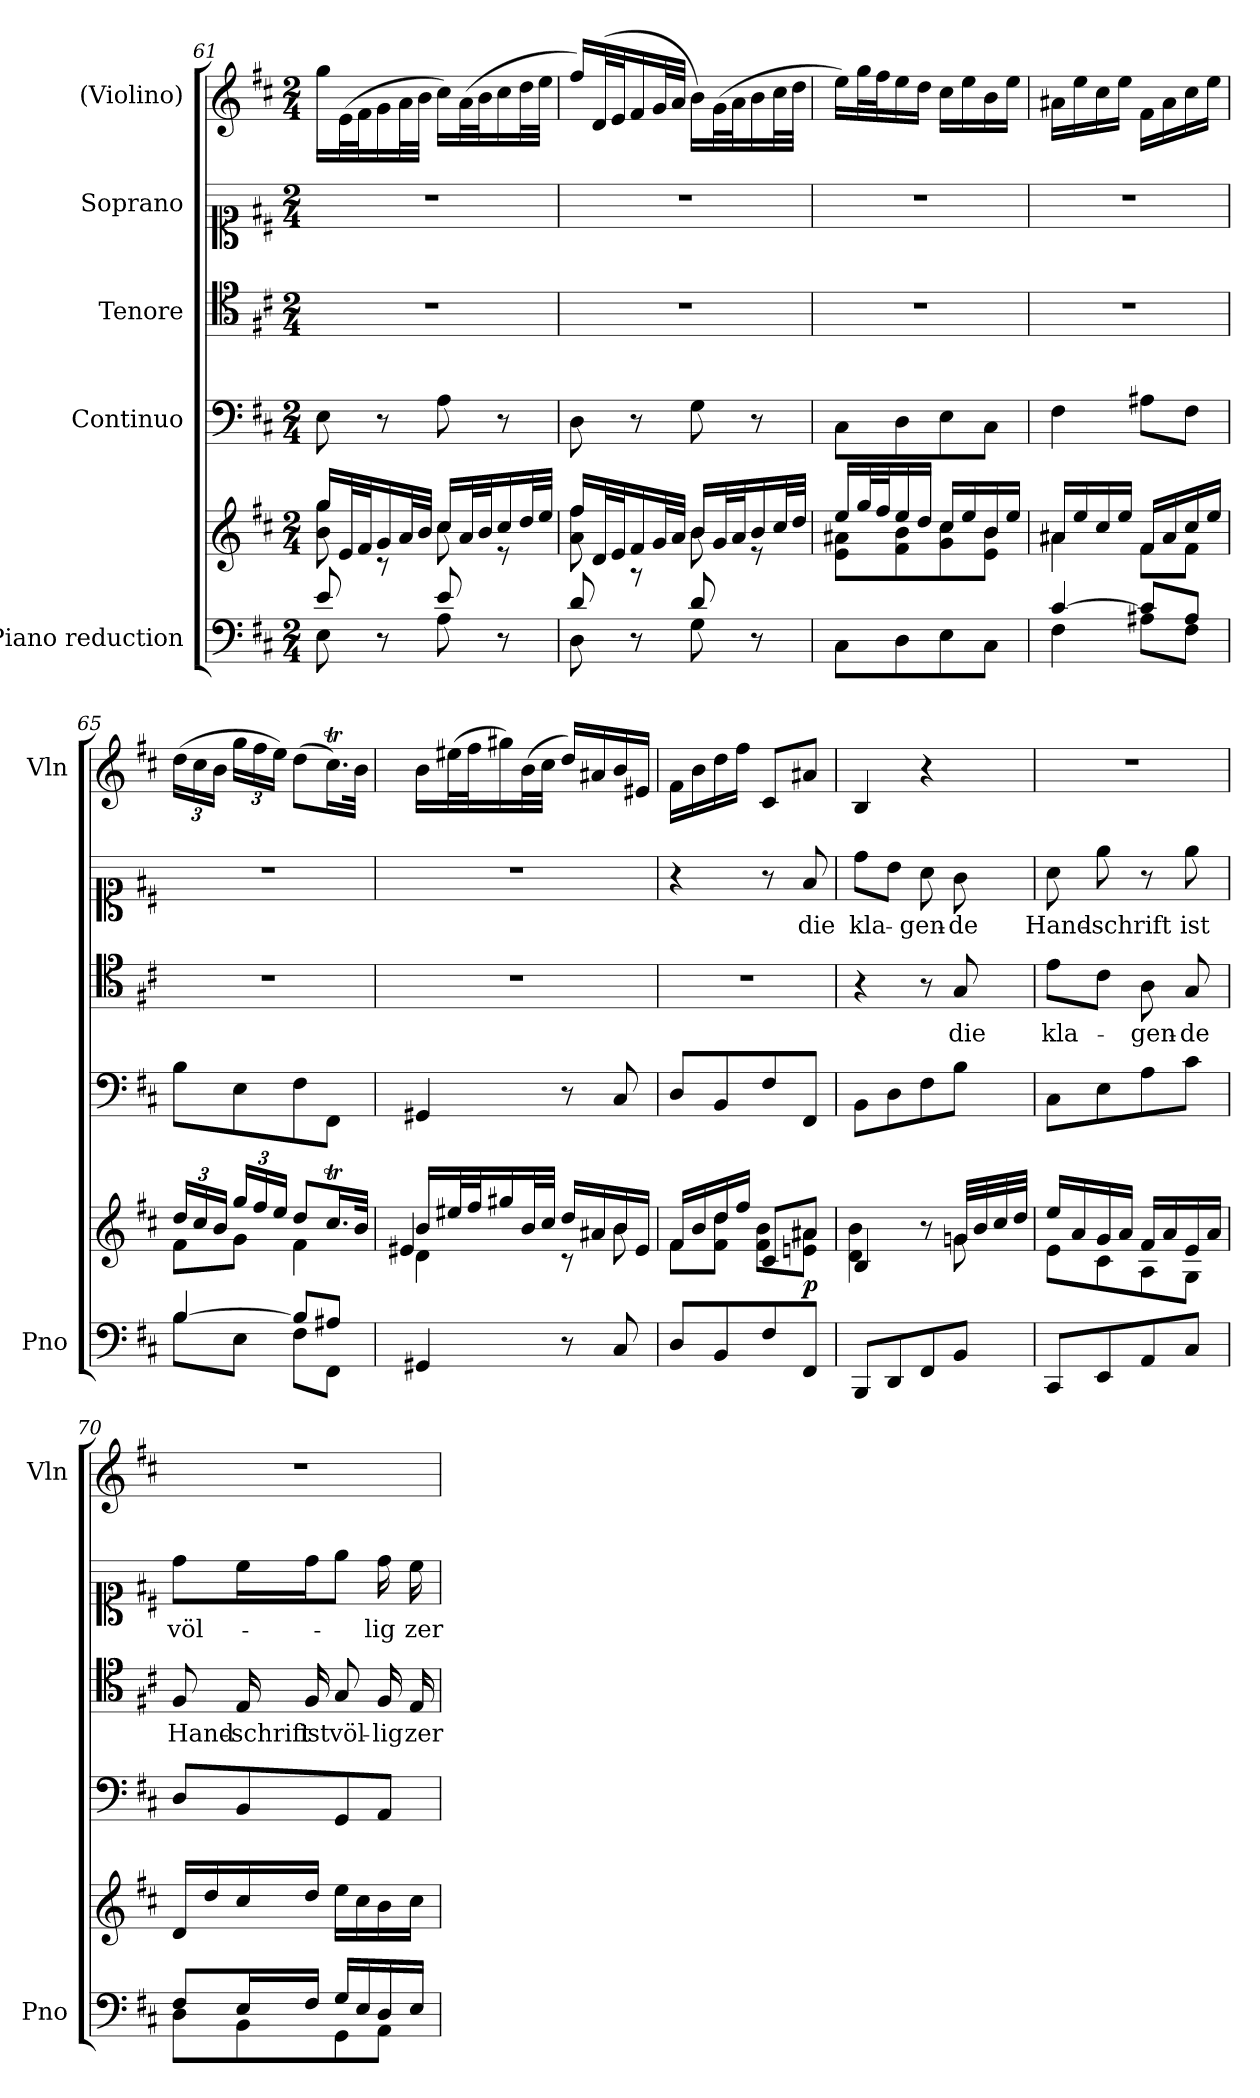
**kern	**kern	**dynam	**kern	**dynam	**kern	**text	**kern	**text	**kern
*part5	*part5	*part5	*part4	*part4	*part3	*part3	*part2	*part2	*part1
*staff6	*staff5	*staff5/6	*staff4	*staff4	*staff3	*staff3	*staff2	*staff2	*staff1
*I"Piano reduction	*	*	*I"Continuo	*	*I"Tenore	*	*I"Soprano	*	*I"(Violino)
*I'Pno	*	*	*	*	*	*	*	*	*I'Vln
*clefF4	*clefG2	*	*clefF4	*	*clefC4	*	*clefC1	*	*clefG2
*k[f#c#]	*k[f#c#]	*	*k[f#c#]	*	*k[f#c#]	*	*k[f#c#]	*	*k[f#c#]
*M2/4	*M2/4	*	*M2/4	*	*M2/4	*	*M2/4	*	*M2/4
=61	=61	=61	=61	=61	=61	=61	=61	=61	=61
*^	*^	*	*	*	*	*	*	*	*
8e/	8E\	16gg/LL	8b\ 8gg\	.	8E\	.	2r	.	2r	.	16gg\LL
.	.	32e/L	.	.	.	.	.	.	.	.	(32e\L
.	.	32f#/J	.	.	.	.	.	.	.	.	32f#\J
8r	8ryy	16g/	8r	.	8r	.	.	.	.	.	16g\
.	.	32a/L	.	.	.	.	.	.	.	.	32a\L
.	.	32b/JJJ	.	.	.	.	.	.	.	.	32b\JJJ
8e/	8A\	16cc#/LL	8cc#\	.	8A\	.	.	.	.	.	16cc#\LL)
.	.	32a/L	.	.	.	.	.	.	.	.	(32a\L
.	.	32b/J	.	.	.	.	.	.	.	.	32b\J
8r	8ryy	16cc#/	8r	.	8r	.	.	.	.	.	16cc#\
.	.	32dd/L	.	.	.	.	.	.	.	.	32dd\L
.	.	32ee/JJJ	.	.	.	.	.	.	.	.	32ee\JJJ
!!LO:LB:g=z
=62	=62	=62	=62	=62	=62	=62	=62	=62	=62	=62	=62
8d/	8D\	16ff#/LL	8a\ 8ff#\	.	8D\	.	2r	.	2r	.	16ff#/LL)
.	.	32d/L	.	.	.	.	.	.	.	.	(32d/L
.	.	32e/J	.	.	.	.	.	.	.	.	32e/J
8r	8ryy	16f#/	8r	.	8r	.	.	.	.	.	16f#/
.	.	32g/L	.	.	.	.	.	.	.	.	32g/L
.	.	32a/JJJ	.	.	.	.	.	.	.	.	32a/JJJ
8d/	8G\	16b/LL	8b\	.	8G\	.	.	.	.	.	16b\LL)
.	.	32g/L	.	.	.	.	.	.	.	.	(32g\L
.	.	32a/J	.	.	.	.	.	.	.	.	32a\J
8r	8ryy	16b/	8r	.	8r	.	.	.	.	.	16b\
.	.	32cc#/L	.	.	.	.	.	.	.	.	32cc#\L
.	.	32dd/JJJ	.	.	.	.	.	.	.	.	32dd\JJJ
*v	*v	*	*	*	*	*	*	*	*	*	*
=63	=63	=63	=63	=63	=63	=63	=63	=63	=63	=63
8C#\L	16ee/LL	8e\ 8a#X\L	.	8C#\L	.	2r	.	2r	.	16ee\LL)
.	32gg/L	.	.	.	.	.	.	.	.	32gg\L
.	32ff#/J	.	.	.	.	.	.	.	.	32ff#\J
8D\	16ee/	8f#\ 8b\	.	8D\	.	.	.	.	.	16ee\
.	16dd/JJ	.	.	.	.	.	.	.	.	16dd\JJ
8E\	16cc#/LL	8g\ 8cc#\	.	8E\	.	.	.	.	.	16cc#\LL
.	16ee/	.	.	.	.	.	.	.	.	16ee\
8C#\J	16b/	8e\ 8b\J	.	8C#\J	.	.	.	.	.	16b\
.	16ee/JJ	.	.	.	.	.	.	.	.	16ee\JJ
=64	=64	=64	=64	=64	=64	=64	=64	=64	=64	=64
*^	*	*	*	*	*	*	*	*	*	*
[4c#/	4F#\	16a#X/LL	4a#\	.	4F#\	.	2r	.	2r	.	16a#X\LL
.	.	16ee/	.	.	.	.	.	.	.	.	16ee\
.	.	16cc#/	.	.	.	.	.	.	.	.	16cc#\
.	.	16ee/JJ	.	.	.	.	.	.	.	.	16ee\JJ
8c#/L]	8A#X\L	16f#/LL	8f#\L	.	8A#X\L	.	.	.	.	.	16f#\LL
.	.	16a#/	.	.	.	.	.	.	.	.	16a#\
8A#/J	8F#\J	16cc#/	8f#\J	.	8F#\J	.	.	.	.	.	16cc#\
.	.	16ee/JJ	.	.	.	.	.	.	.	.	16ee\JJ
=65	=65	=65	=65	=65	=65	=65	=65	=65	=65	=65	=65
*	*	*Xbrackettup	*	*	*	*	*	*	*	*	*
[4B/	8B\L	24dd/LL	8f#\L	.	8B\L	.	2r	.	2r	.	(24dd\LL
.	.	24cc#/	.	.	.	.	.	.	.	.	24cc#\
.	.	24b/JJ	.	.	.	.	.	.	.	.	24b\JJ
.	8E\J	24gg/LL	8g\J	.	8E\	.	.	.	.	.	24gg\LL
.	.	24ff#/	.	.	.	.	.	.	.	.	24ff#\
.	.	24ee/JJ	.	.	.	.	.	.	.	.	24ee\JJ)
8B/L]	8F#\L	8dd/L	4f#\	.	8F#\	.	.	.	.	.	(8dd\L
8A#X/J	8FF#\J	16.cc#t/L	.	.	8FF#\J	.	.	.	.	.	16.cc#t\L)
.	.	32b/JJk	.	.	.	.	.	.	.	.	32b\JJk
*v	*v	*	*	*	*	*	*	*	*	*	*
=66	=66	=66	=66	=66	=66	=66	=66	=66	=66	=66
*	*	*^	*	*	*	*	*	*	*	*
4GG#X/	16b/LL	4d\	4e#X/	.	4GG#X/	.	2r	.	2r	.	16b\LL
.	32ee#X/L	.	.	.	.	.	.	.	.	.	(32ee#X\L
.	32ff#/J	.	.	.	.	.	.	.	.	.	32ff#\J
.	16gg#X/	.	.	.	.	.	.	.	.	.	16gg#X\)
.	32b/L	.	.	.	.	.	.	.	.	.	(32b\L
.	32cc#/JJJ	.	.	.	.	.	.	.	.	.	32cc#\JJJ
8r	16dd/LL	8r	4ryy	.	8r	.	.	.	.	.	16dd/LL)
.	16a#X/	.	.	.	.	.	.	.	.	.	16a#X/
8C#/	16b/	8b\	.	.	8C#/	.	.	.	.	.	16b/
.	16e#/JJ	.	.	.	.	.	.	.	.	.	16e#X/JJ
*	*	*v	*v	*	*	*	*	*	*	*	*
=67	=67	=67	=67	=67	=67	=67	=67	=67	=67	=67
8D/L	16f#/LL	8f#\L	.	8D/L	.	2r	.	4r	.	16f#\LL
.	16b/	.	.	.	.	.	.	.	.	16b\
8BB/	16dd/	8f#\ 8dd\J	.	8BB/	.	.	.	.	.	16dd\
.	16ff#/JJ	.	.	.	.	.	.	.	.	16ff#\JJ
8F#/	8c#/L	8f#\ 8b\L	.	8F#/	.	.	.	8r	.	8c#/L
!	!	!	!LO:DY:b	!	!	!	!	!	!LO:LY:b	!
8FF#/J	8a#X/J	8en\ 8a#\J	p	8FF#/J	.	.	.	8f#/	die	8a#X/J
=68	=68	=68	=68	=68	=68	=68	=68	=68	=68	=68
!	!	!	!	!	!LO:DY:a	!	!	!	!LO:LY:b	!
8BBB/L	4B/	4d\ 4b\	.	8BB\L	other-dynamics	4r	.	8dd\L	kla-	4B/
8DD/	.	.	.	8D\	.	.	.	8b\J	.	.
!	!	!	!	!	!	!	!	!	!LO:LY:b	!
8FF#/	8r	8ryy	.	8F#\	.	8r	.	8a\	-gen-	4r
!	!	!	!	!	!	!	!LO:LY:b	!	!LO:LY:b	!
8BB/J	32gn/LLL	8g\	.	8B\J	.	8G/	die	8g\	-de	.
.	32b/	.	.	.	.	.	.	.	.	.
.	32cc#/	.	.	.	.	.	.	.	.	.
.	32dd/JJJ	.	.	.	.	.	.	.	.	.
!!LO:PB:g=z
=69	=69	=69	=69	=69	=69	=69	=69	=69	=69	=69
!	!	!	!	!	!	!	!LO:LY:b	!	!LO:LY:b	!
8CC#/L	16ee/LL	8e\L	.	8C#\L	.	8e\L	kla-	8a\	Hand-	2r
.	16a/	.	.	.	.	.	.	.	.	.
!	!	!	!	!	!	!	!	!	!LO:LY:b	!
8EE/	16g/	8c#\	.	8E\	.	8c#\J	.	8ee\	-schrift	.
.	16a/JJ	.	.	.	.	.	.	.	.	.
!	!	!	!	!	!	!	!LO:LY:b	!	!	!
8AA/	16f#/LL	8A\	.	8A\	.	8A\	-gen-	8r	.	.
.	16a/	.	.	.	.	.	.	.	.	.
!	!	!	!	!	!	!	!LO:LY:b	!	!LO:LY:b	!
8C#/J	16e/	8G\J	.	8c#\J	.	8G/	-de	8ee\	ist	.
.	16a/JJ	.	.	.	.	.	.	.	.	.
*	*v	*v	*	*	*	*	*	*	*	*
=70	=70	=70	=70	=70	=70	=70	=70	=70	=70
*^	*	*	*	*	*	*	*	*	*
!	!	!	!	!	!	!	!LO:LY:b	!	!LO:LY:b	!
8F#/L	8D\L	16d/LL	.	8D/L	.	8F#/	Hand-	8dd\L	völ-	2r
.	.	16dd/	.	.	.	.	.	.	.	.
!	!	!	!	!	!	!	!LO:LY:b	!	!	!
16E/L	8BB\	16cc#/	.	8BB/	.	16E/	-schrift	16cc#\L	.	.
!	!	!	!	!	!	!	!LO:LY:b	!	!	!
16F#/JJ	.	16dd/JJ	.	.	.	16F#/	ist	16dd\J	.	.
!	!	!	!	!	!	!	!LO:LY:b	!	!	!
16G/LL	8GG\	16ee\LL	.	8GG/	.	8G/	völ-	8ee\J	.	.
16E/	.	16cc#\	.	.	.	.	.	.	.	.
!	!	!	!	!	!	!	!LO:LY:b	!	!LO:LY:b	!
16D/	8AA\J	16b\	.	8AA/J	.	16F#/	-lig	16dd\	-lig	.
!	!	!	!	!	!	!	!LO:LY:b	!	!LO:LY:b	!
16E/JJ	.	16cc#\JJ	.	.	.	16E/	zer-	16cc#\	zer-	.
*v	*v	*	*	*	*	*	*	*	*	*
=	=	=	=	=	=	=	=	=	=
*-	*-	*-	*-	*-	*-	*-	*-	*-	*-
